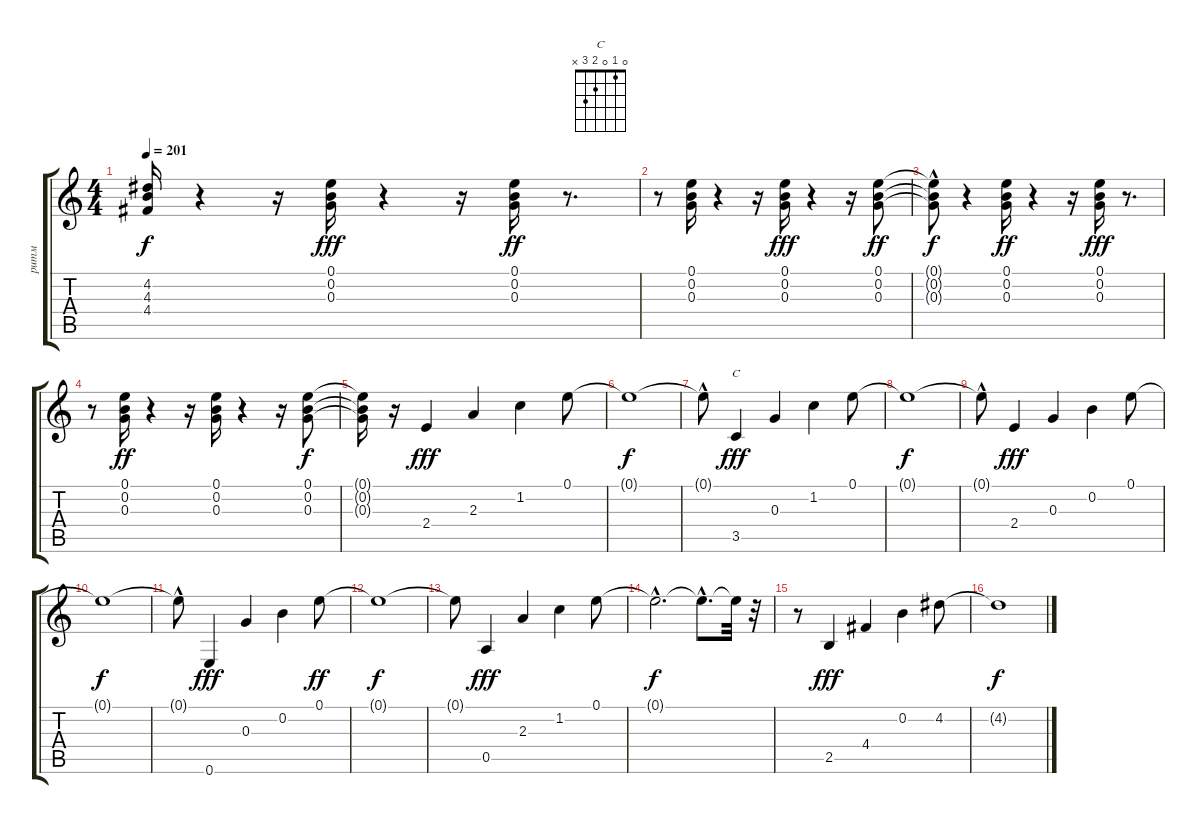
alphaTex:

\track ("ритм" "ритм") {instrument acousticguitarsteel}
\staff {score tabs}
\tuning (E4 B3 G3 D3 A2 E2) {hide}
\chord ("C" 0 1 0 2 3 x)
\ts (4 4)
\tempo 201
\clef g2
\ks c
(4.2{t} 4.3{t} 4.4{t}).16{dy f} r.4 r.16 (0.1 0.2 0.3).16{dy fff} r.4 r.16 (0.1 0.2 0.3).16{dy ff} r.8{d} |
r.8 (0.1 0.2 0.3).16 r.4 r.16 (0.1 0.2 0.3).16{dy fff} r.4 r.16 (0.1 0.2 0.3).8{dy ff} |
(0.1{t} 0.2{hac t} 0.3{hac t}).8{dy f} r.4 (0.1 0.2 0.3).16{dy ff} r.4 r.16 (0.1 0.2 0.3).16{dy fff} r.8{d} |
r.8 (0.1 0.2 0.3).16{dy ff} r.4 r.16 (0.1 0.2 0.3).16 r.4 r.16 (0.1 0.2 0.3).8{dy f} |
(0.1{t} 0.2{t} 0.3{t}).16 r.16 2.4.4{dy fff} 2.3.4 1.2.4 0.1.8 |
0.1{t}.1{dy f} |
0.1{hac t}.8 3.5.4{ch "C" dy fff} 0.3.4 1.2.4 0.1.8 |
0.1{t}.1{dy f} |
0.1{hac t}.8 2.4.4{dy fff} 0.3.4 0.2.4 0.1.8 |
0.1{t}.1{dy f} |
0.1{hac t}.8 0.6.4{dy fff} 0.3.4 0.2.4 0.1.8{dy ff} |
0.1{t}.1{dy f} |
0.1{t}.8 0.5.4{dy fff} 2.3.4 1.2.4 0.1.8 |
0.1{hac t}.2{d dy f} 0.1{hac t}.8{d} 0.1{t}.32 r.32 |
r.8 2.5.4{dy fff} 4.4.4 0.2.4 4.2.8 |
4.2{t}.1{dy f}
